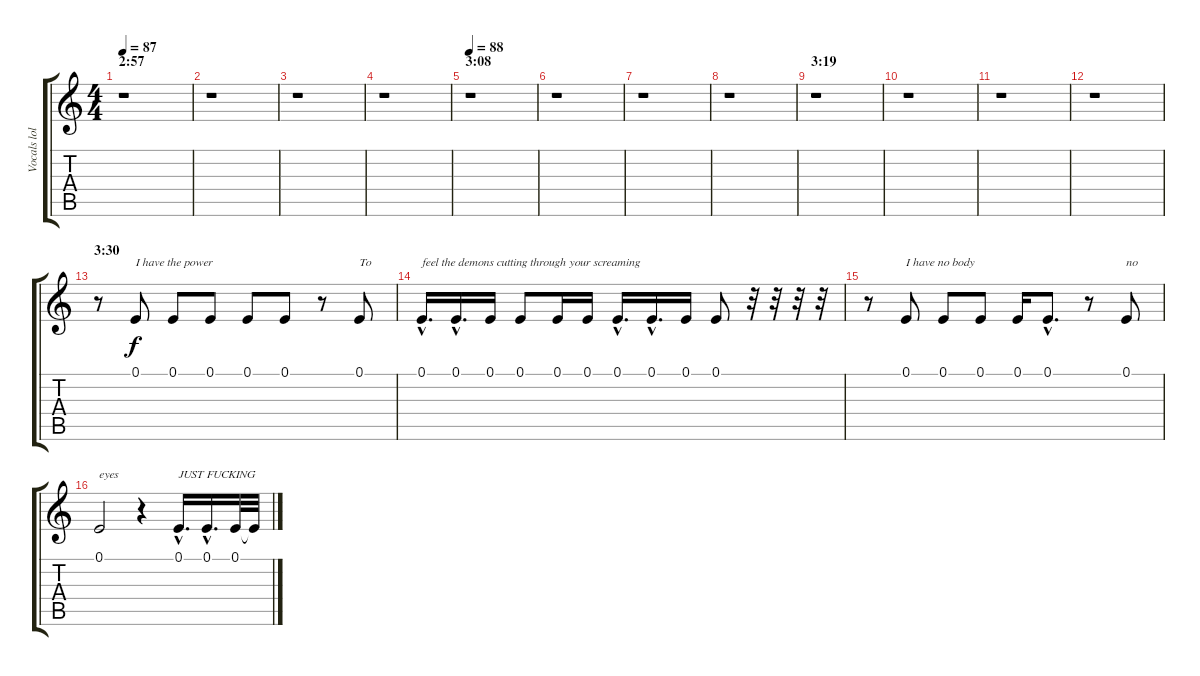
\track ("Vocals lol + Lyrics" "Vocals lol") {instrument breathnoise}
\staff {score tabs}
\tuning (E4 B3 G3 D3 A2 E2) {hide}
\ts (4 4)
\section ("" "2:57")
\tempo 87
\clef g2
\ks c
r.1{dy f} |
r.1 |
r.1 |
r.1 |
\section ("" "3:08")
\tempo 88
r.1 |
r.1 |
r.1 |
r.1 |
\section ("" "3:19")
r.1 |
r.1 |
r.1 |
r.1 |
\section ("" "3:30")
r.8 0.1.8{txt "I have the power"} 0.1.8 0.1.8 0.1.8 0.1.8 r.8 0.1.8{txt "To"} |
0.1{hac}.16{d txt "feel the demons cutting through your screaming"} 0.1{hac}.16{d} 0.1.16 0.1.8 0.1.16 0.1.16 0.1{hac}.16{d} 0.1{hac}.16{d} 0.1.16 0.1.8 r.32 r.32 r.32 r.32 |
r.8 0.1.8{txt "I have no body"} 0.1.8 0.1.8 0.1.16 0.1{hac}.8{d} r.8 0.1.8{txt "no"} |
0.1.2{txt "eyes"} r.4 0.1{hac}.16{d txt "JUST FUCKING"} 0.1{hac}.16{d} 0.1.32 0.1{t}.32
